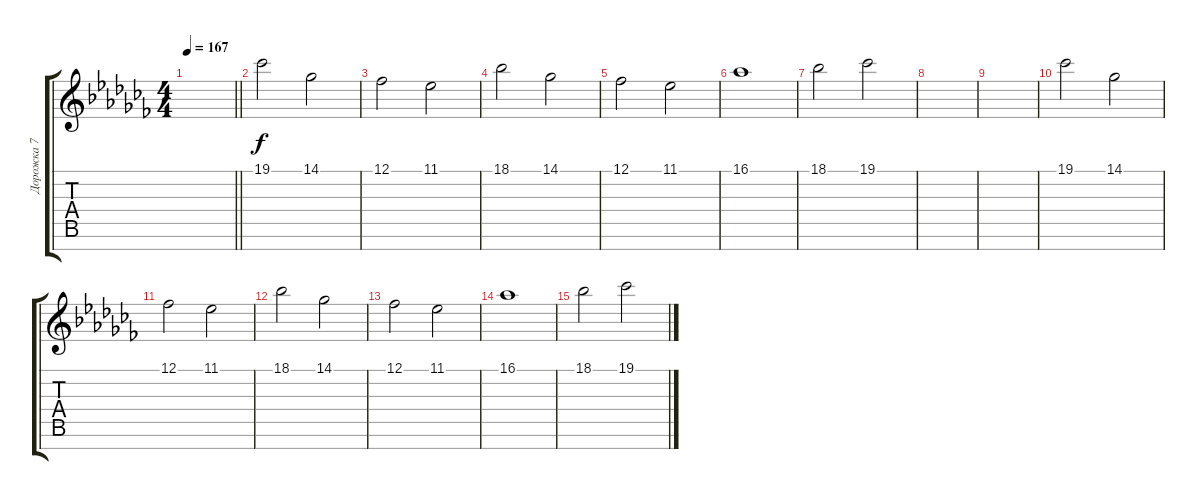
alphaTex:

\track ("Дорожка 7" "Дорожка 7") {instrument pad3polysynth}
\staff {score tabs}
\tuning (E4 B3 G3 D3 A2 E2 B1) {hide}
\ts (4 4)
\tempo 167
\clef g2
\barLineRight lightlight
\ks abminor
|
19.1.2 14.1.2 |
12.1.2 11.1.2 |
18.1.2 14.1.2 |
12.1.2 11.1.2 |
16.1.1 |
18.1.2 19.1.2 |
|
|
19.1.2 14.1.2 |
12.1.2 11.1.2 |
18.1.2 14.1.2 |
12.1.2 11.1.2 |
16.1.1 |
18.1.2 19.1.2
